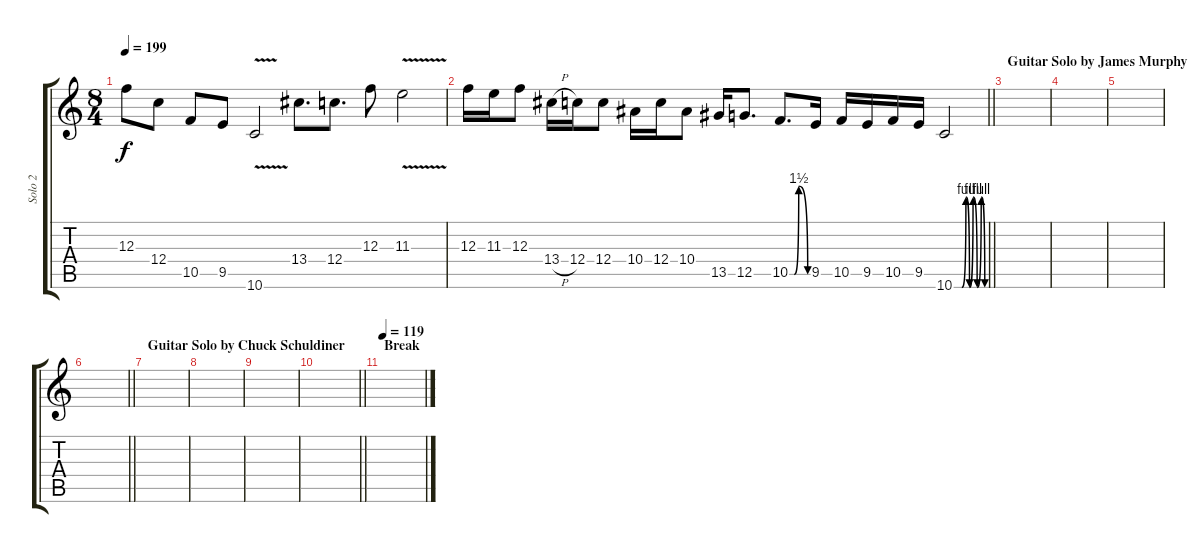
\track ("Solo 2" "Solo 2") {instrument distortionguitar}
\staff {score tabs}
\tuning (D4 A3 F3 C3 G2 D2) {hide}
\ts (8 4)
\tempo 199
\clef g2
\ks c
12.3.8{dy f} 12.4.8 10.5.8 9.5.8 10.6{v}.2 13.4.8{d} 12.4.8{d} 12.3.8 11.3{v}.2 |
\barLineRight lightlight
12.3.16 11.3.16 12.3.8 13.4{h}.16 12.4.16 12.4.8 10.4.16 12.4.16 10.4.8 13.5.16 12.5.8{d} 10.5{be (custom 0 0 15 0 30 6 60 0)}.8{d} 9.5.16 10.5.16 9.5.16 10.5.16 9.5.16 10.6{be (custom 0 0 15 0 23 4 30 0 37 4 45 0 53 4 60 0)}.2 |
\section ("" "Guitar Solo by James Murphy")
|
|
|
\barLineRight lightlight
|
\section ("" "Guitar Solo by Chuck Schuldiner")
|
|
|
\barLineRight lightlight
|
\section ("" "Break")
\tempo 119
